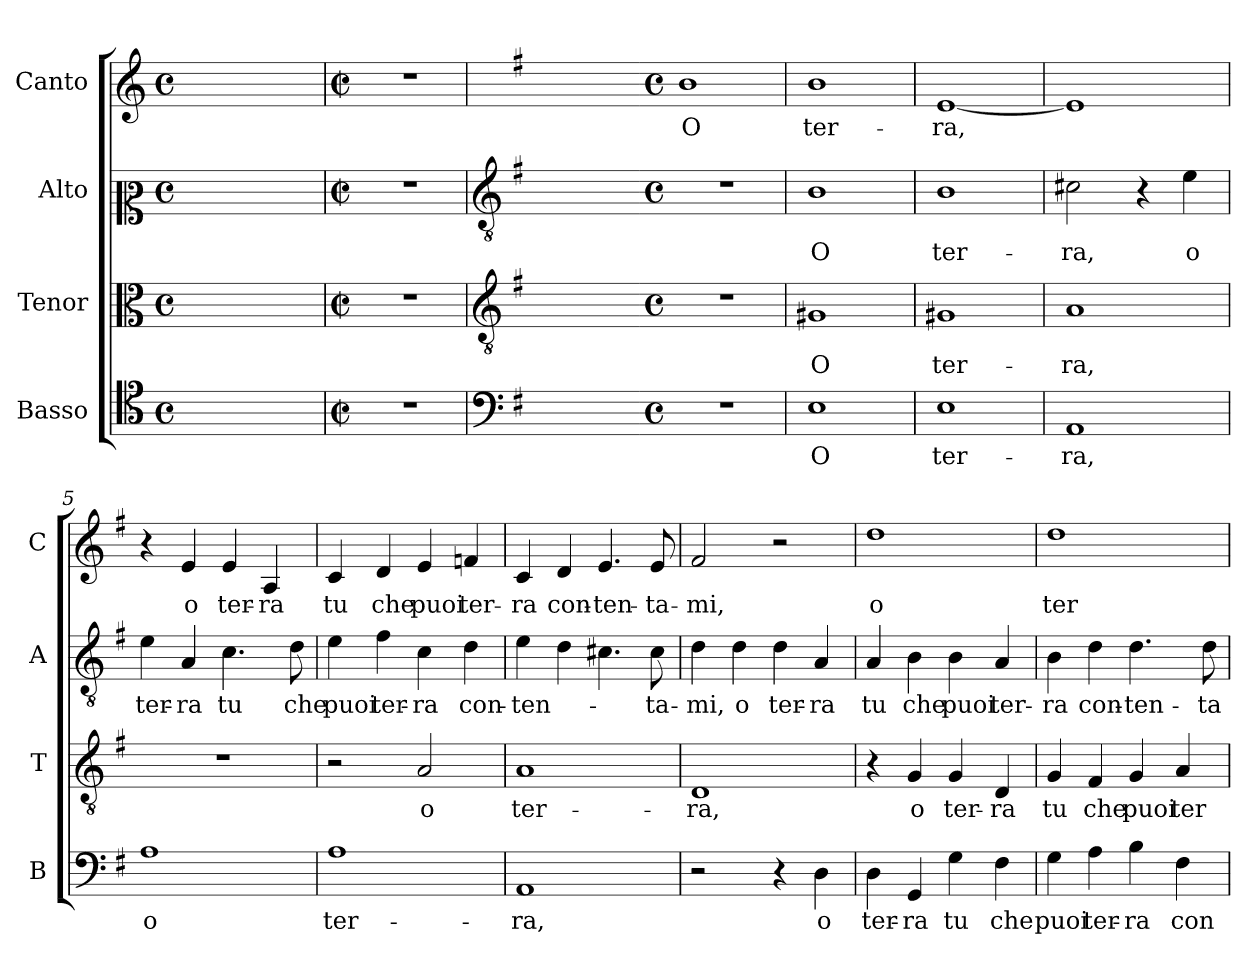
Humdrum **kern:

**kern	**text	**kern	**text	**kern	**text	**kern	**text
*part4	*part4	*part3	*part3	*part2	*part2	*part1	*part1
*staff4	*staff4	*staff3	*staff3	*staff2	*staff2	*staff1	*staff1
*I"Basso	*	*I"Tenor	*	*I"Alto	*	*I"Canto	*
*I'B	*	*I'T	*	*I'A	*	*I'C	*
*clefC4	*	*clefC3	*	*clefC2	*	*clefG2	*
*k[]	*	*k[]	*	*k[]	*	*k[]	*
*C:	*	*C:	*	*C:	*	*C:	*
*M4/4	*	*M4/4	*	*M4/4	*	*M4/4	*
*met(c)	*	*met(c)	*	*met(c)	*	*met(c)	*
=	=	=	=	=	=	=	=
2ryy	.	2ryy	.	2ryy	.	2ryy	.
2ryy	.	2ryy	.	2ryy	.	2ryy	.
=1X	=1X	=1X	=1X	=1X	=1X	=1X	=1X
*M2/2	*	*M2/2	*	*M2/2	*	*M2/2	*
*met(c|)	*	*met(c|)	*	*met(c|)	*	*met(c|)	*
1r	.	1r	.	1r	.	1r	.
=2X	=2X	=2X	=2X	=2X	=2X	=2X	=2X
*clefF4	*	*clefGv2	*	*clefGv2	*	*	*
*k[f#]	*	*k[f#]	*	*k[f#]	*	*k[f#]	*
*G:	*	*G:	*	*G:	*	*G:	*
1ryy	.	1ryy	.	1ryy	.	1ryy	.
=1-	=1-	=1-	=1-	=1-	=1-	=1-	=1-
*M4/4	*	*M4/4	*	*M4/4	*	*M4/4	*
*met(c)	*	*met(c)	*	*met(c)	*	*met(c)	*
!	!	!	!	!	!	!	!LO:LY:b
1r	.	1r	.	1r	.	1b	O
=2	=2	=2	=2	=2	=2	=2	=2
!	!LO:LY:b	!	!LO:LY:b	!	!LO:LY:b	!	!LO:LY:b
1E	O	1G#X	O	1B	O	1b	ter-
=3	=3	=3	=3	=3	=3	=3	=3
!	!LO:LY:b	!	!LO:LY:b	!	!LO:LY:b	!	!LO:LY:b
1E	ter-	1G#X	ter-	1B	ter-	[1e	-ra,
=4	=4	=4	=4	=4	=4	=4	=4
!	!LO:LY:b	!	!LO:LY:b	!	!LO:LY:b	!	!
1AA	-ra,	1A	-ra,	2c#X\	-ra,	1e]	.
.	.	.	.	4r	.	.	.
!	!	!	!	!	!LO:LY:b	!	!
.	.	.	.	4e\	o	.	.
=5	=5	=5	=5	=5	=5	=5	=5
!	!LO:LY:b	!	!	!	!LO:LY:b	!	!
1A	o	1r	.	4e\	ter-	4r	.
!	!	!	!	!	!LO:LY:b	!	!LO:LY:b
.	.	.	.	4A/	-ra	4e/	o
!	!	!	!	!	!LO:LY:b	!	!LO:LY:b
.	.	.	.	4.c\	tu	4e/	ter-
!	!	!	!	!	!	!	!LO:LY:b
.	.	.	.	.	.	4A/	-ra
!	!	!	!	!	!LO:LY:b	!	!
.	.	.	.	8d\	che	.	.
!!LO:LB:g=z
=6	=6	=6	=6	=6	=6	=6	=6
!	!LO:LY:b	!	!	!	!LO:LY:b	!	!LO:LY:b
1A	ter-	2r	.	4e\	puoi	4c/	tu
!	!	!	!	!	!LO:LY:b	!	!LO:LY:b
.	.	.	.	4f#\	ter-	4d/	che
!	!	!	!LO:LY:b	!	!LO:LY:b	!	!LO:LY:b
.	.	2A/	o	4c\	-ra	4e/	puoi
!	!	!	!	!	!LO:LY:b	!	!LO:LY:b
.	.	.	.	4d\	con-	4fn/	ter-
=7	=7	=7	=7	=7	=7	=7	=7
!	!LO:LY:b	!	!LO:LY:b	!	!LO:LY:b	!	!LO:LY:b
1AA	-ra,	1A	ter-	4e\	-ten-	4c/	-ra
!	!	!	!	!	!	!	!LO:LY:b
.	.	.	.	4d\	.	4d/	con-
!	!	!	!	!	!	!	!LO:LY:b
.	.	.	.	4.c#X\	.	4.e/	-ten-
!	!	!	!	!	!LO:LY:b	!	!LO:LY:b
.	.	.	.	8c#\	-ta-	8e/	-ta-
=8	=8	=8	=8	=8	=8	=8	=8
!	!	!	!LO:LY:b	!	!LO:LY:b	!	!LO:LY:b
2r	.	1D	-ra,	4d\	-mi,	2f#/	-mi,
!	!	!	!	!	!LO:LY:b	!	!
.	.	.	.	4d\	o	.	.
!	!	!	!	!	!LO:LY:b	!	!
4r	.	.	.	4d\	ter-	2r	.
!	!LO:LY:b	!	!	!	!LO:LY:b	!	!
4D\	o	.	.	4A/	-ra	.	.
=9	=9	=9	=9	=9	=9	=9	=9
!	!LO:LY:b	!	!	!	!LO:LY:b	!	!LO:LY:b
4D\	ter-	4r	.	4A/	tu	1dd	o
!	!LO:LY:b	!	!LO:LY:b	!	!LO:LY:b	!	!
4GG/	-ra	4G/	o	4B\	che	.	.
!	!LO:LY:b	!	!LO:LY:b	!	!LO:LY:b	!	!
4G\	tu	4G/	ter-	4B\	puoi	.	.
!	!LO:LY:b	!	!LO:LY:b	!	!LO:LY:b	!	!
4F#\	che	4D/	-ra	4A/	ter-	.	.
=10	=10	=10	=10	=10	=10	=10	=10
!	!LO:LY:b	!	!LO:LY:b	!	!LO:LY:b	!	!LO:LY:b
4G\	puoi	4G/	tu	4B\	-ra	1dd	ter-
!	!LO:LY:b	!	!LO:LY:b	!	!LO:LY:b	!	!
4A\	ter-	4F#/	che	4d\	con-	.	.
!	!LO:LY:b	!	!LO:LY:b	!	!LO:LY:b	!	!
4B\	-ra	4G/	puoi	4.d\	-ten-	.	.
!	!LO:LY:b	!	!LO:LY:b	!	!	!	!
4F#\	con-	4A/	ter-	.	.	.	.
!	!	!	!	!	!LO:LY:b	!	!
.	.	.	.	8d\	-ta-	.	.
=	=	=	=	=	=	=	=
*-	*-	*-	*-	*-	*-	*-	*-
